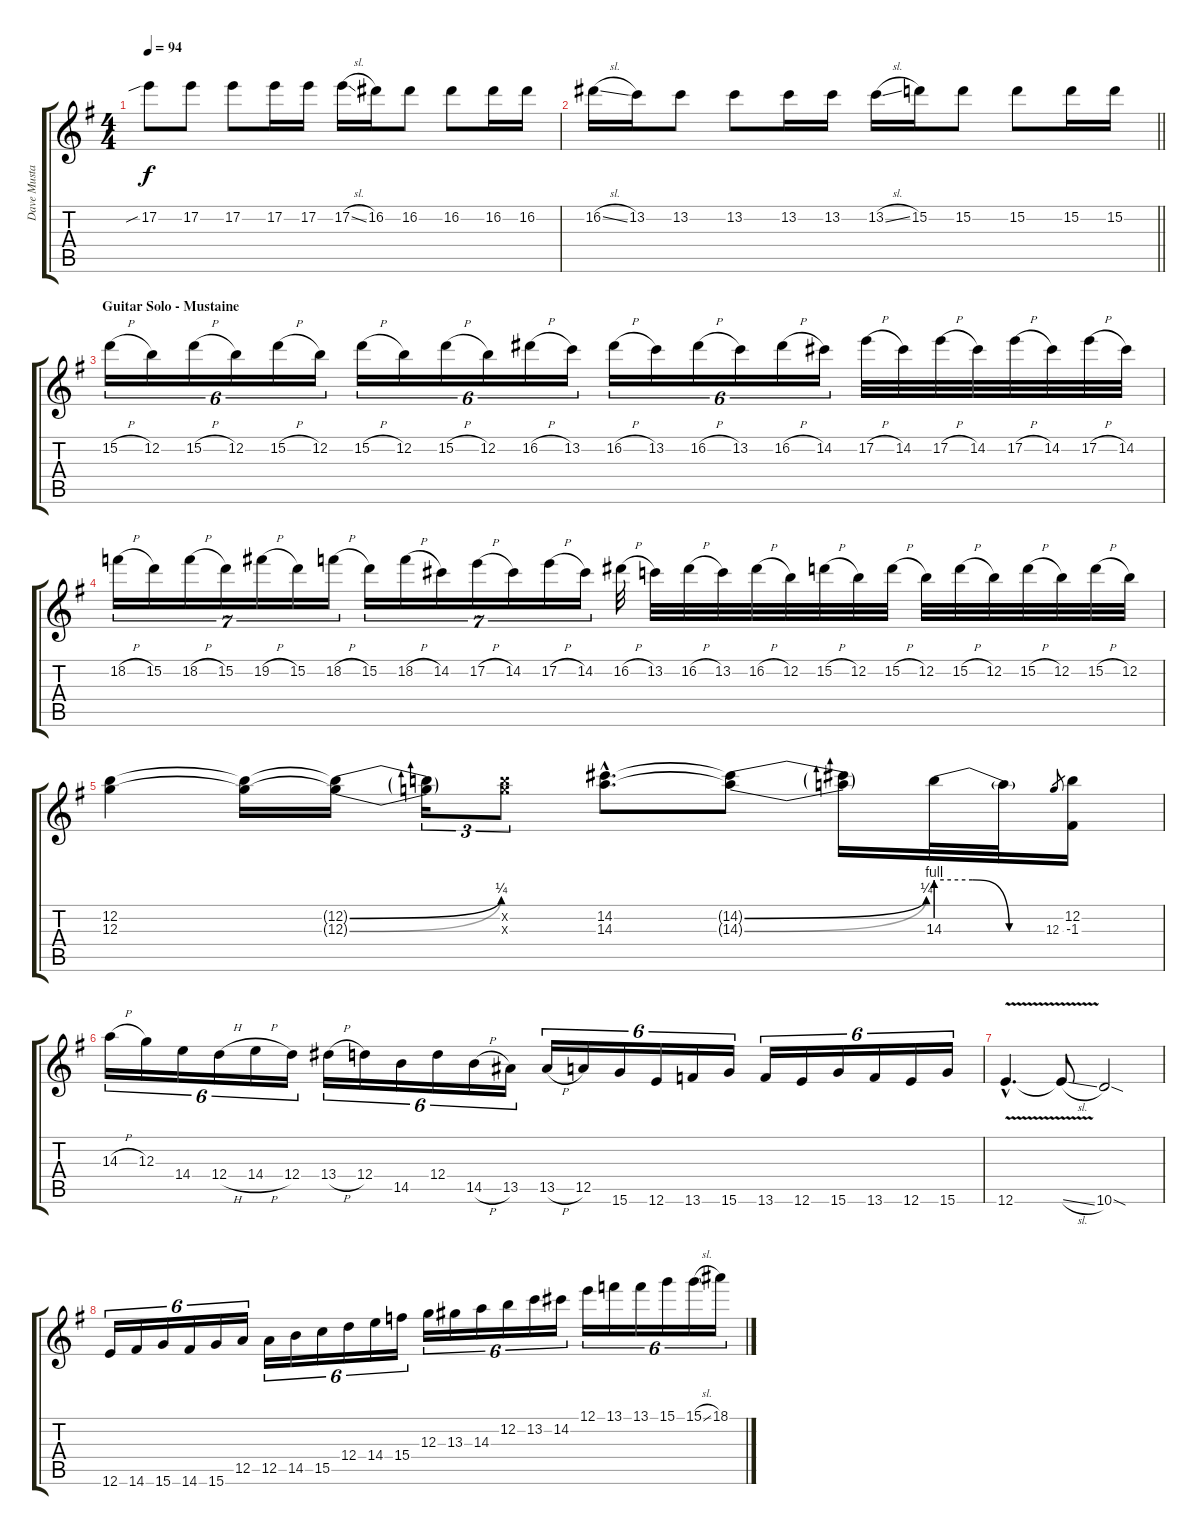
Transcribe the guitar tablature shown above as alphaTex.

\track ("Dave Mustaine" "Dave Musta") {instrument distortionguitar}
\staff {score tabs}
\tuning (E4 B3 G3 D3 A2 E2) {hide}
\ts (4 4)
\tempo 94
\clef g2
\ks g
17.2{sib}.8{dy f} 17.2.8 17.2.8 17.2.16 17.2.16 17.2{sl}.16 16.2.16 16.2.8 16.2.8 16.2.16 16.2.16 |
\barLineRight lightlight
16.2{sl}.16 13.2.16 13.2.8 13.2.8 13.2.16 13.2.16 13.2{sl}.16 15.2.16 15.2.8 15.2.8 15.2.16 15.2.16 |
\section ("" "Guitar Solo - Mustaine")
15.2{h}.16{tu (6 4)} 12.2.16{tu (6 4)} 15.2{h}.16{tu (6 4)} 12.2.16{tu (6 4)} 15.2{h}.16{tu (6 4)} 12.2.16{tu (6 4)} 15.2{h}.16{tu (6 4)} 12.2.16{tu (6 4)} 15.2{h}.16{tu (6 4)} 12.2.16{tu (6 4)} 16.2{h}.16{tu (6 4)} 13.2.16{tu (6 4)} 16.2{h}.16{tu (6 4)} 13.2.16{tu (6 4)} 16.2{h}.16{tu (6 4)} 13.2.16{tu (6 4)} 16.2{h}.16{tu (6 4)} 14.2.16{tu (6 4)} 17.2{h}.32 14.2.32 17.2{h}.32 14.2.32 17.2{h}.32 14.2.32 17.2{h}.32 14.2.32 |
18.2{h}.16{tu (7 4)} 15.2.16{tu (7 4)} 18.2{h}.16{tu (7 4)} 15.2.16{tu (7 4)} 19.2{h}.16{tu (7 4)} 15.2.16{tu (7 4)} 18.2{h}.16{tu (7 4)} 15.2.16{tu (7 4)} 18.2{h}.16{tu (7 4)} 14.2.16{tu (7 4)} 17.2{h}.16{tu (7 4)} 14.2.16{tu (7 4)} 17.2{h}.16{tu (7 4)} 14.2.16{tu (7 4)} 16.2{h}.32 13.2.32 16.2{h}.32 13.2.32 16.2{h}.32 12.2.32 15.2{h}.32 12.2.32 15.2{h}.32 12.2.32 15.2{h}.32 12.2.32 15.2{h}.32 12.2.32 15.2{h}.32 12.2.32 |
(12.2 12.3).4 (12.2{t} 12.3{t}).16 (12.2{be (bend 0 0 60 1) t} 12.3{be (bend 0 0 60 1) t}).16 (12.2{t} 12.3{t}).16{tu (3 2)} (12.2{x} 12.3{x}).8{tu (3 2)} (14.2{hac} 14.3{hac}).8{d} (14.2{be (bend 0 0 60 1) t} 14.3{be (bend 0 0 60 1) t}).8 (14.2{t} 14.3{t}).16 14.3{be (custom 0 4 20 4 40 0 60 0)}.32 14.3{t}.32 12.3.8{gr} (12.2 -1.3).16 |
14.3{h}.16{tu (6 4)} 12.3.16{tu (6 4)} 14.4.16{tu (6 4)} 12.4{h}.16{tu (6 4)} 14.4{h}.16{tu (6 4)} 12.4.16{tu (6 4)} 13.4{h}.16{tu (6 4)} 12.4.16{tu (6 4)} 14.5.16{tu (6 4)} 12.4.16{tu (6 4)} 14.5{h}.16{tu (6 4)} 13.5.16{tu (6 4)} 13.5{h}.16{tu (6 4)} 12.5.16{tu (6 4)} 15.6.16{tu (6 4)} 12.6.16{tu (6 4)} 13.6.16{tu (6 4)} 15.6.16{tu (6 4)} 13.6.16{tu (6 4)} 12.6.16{tu (6 4)} 15.6.16{tu (6 4)} 13.6.16{tu (6 4)} 12.6.16{tu (6 4)} 15.6.16{tu (6 4)} |
12.6{v hac}.4{d} 12.6{sl t}.8 10.6{sod}.2 |
12.6.16{tu (6 4)} 14.6.16{tu (6 4)} 15.6.16{tu (6 4)} 14.6.16{tu (6 4)} 15.6.16{tu (6 4)} 12.5.16{tu (6 4)} 12.5.16{tu (6 4)} 14.5.16{tu (6 4)} 15.5.16{tu (6 4)} 12.4.16{tu (6 4)} 14.4.16{tu (6 4)} 15.4.16{tu (6 4)} 12.3.16{tu (6 4)} 13.3.16{tu (6 4)} 14.3.16{tu (6 4)} 12.2.16{tu (6 4)} 13.2.16{tu (6 4)} 14.2.16{tu (6 4)} 12.1.16{tu (6 4)} 13.1.16{tu (6 4)} 13.1.16{tu (6 4)} 15.1.16{tu (6 4)} 15.1{sl}.16{tu (6 4)} 18.1.16{tu (6 4)}
